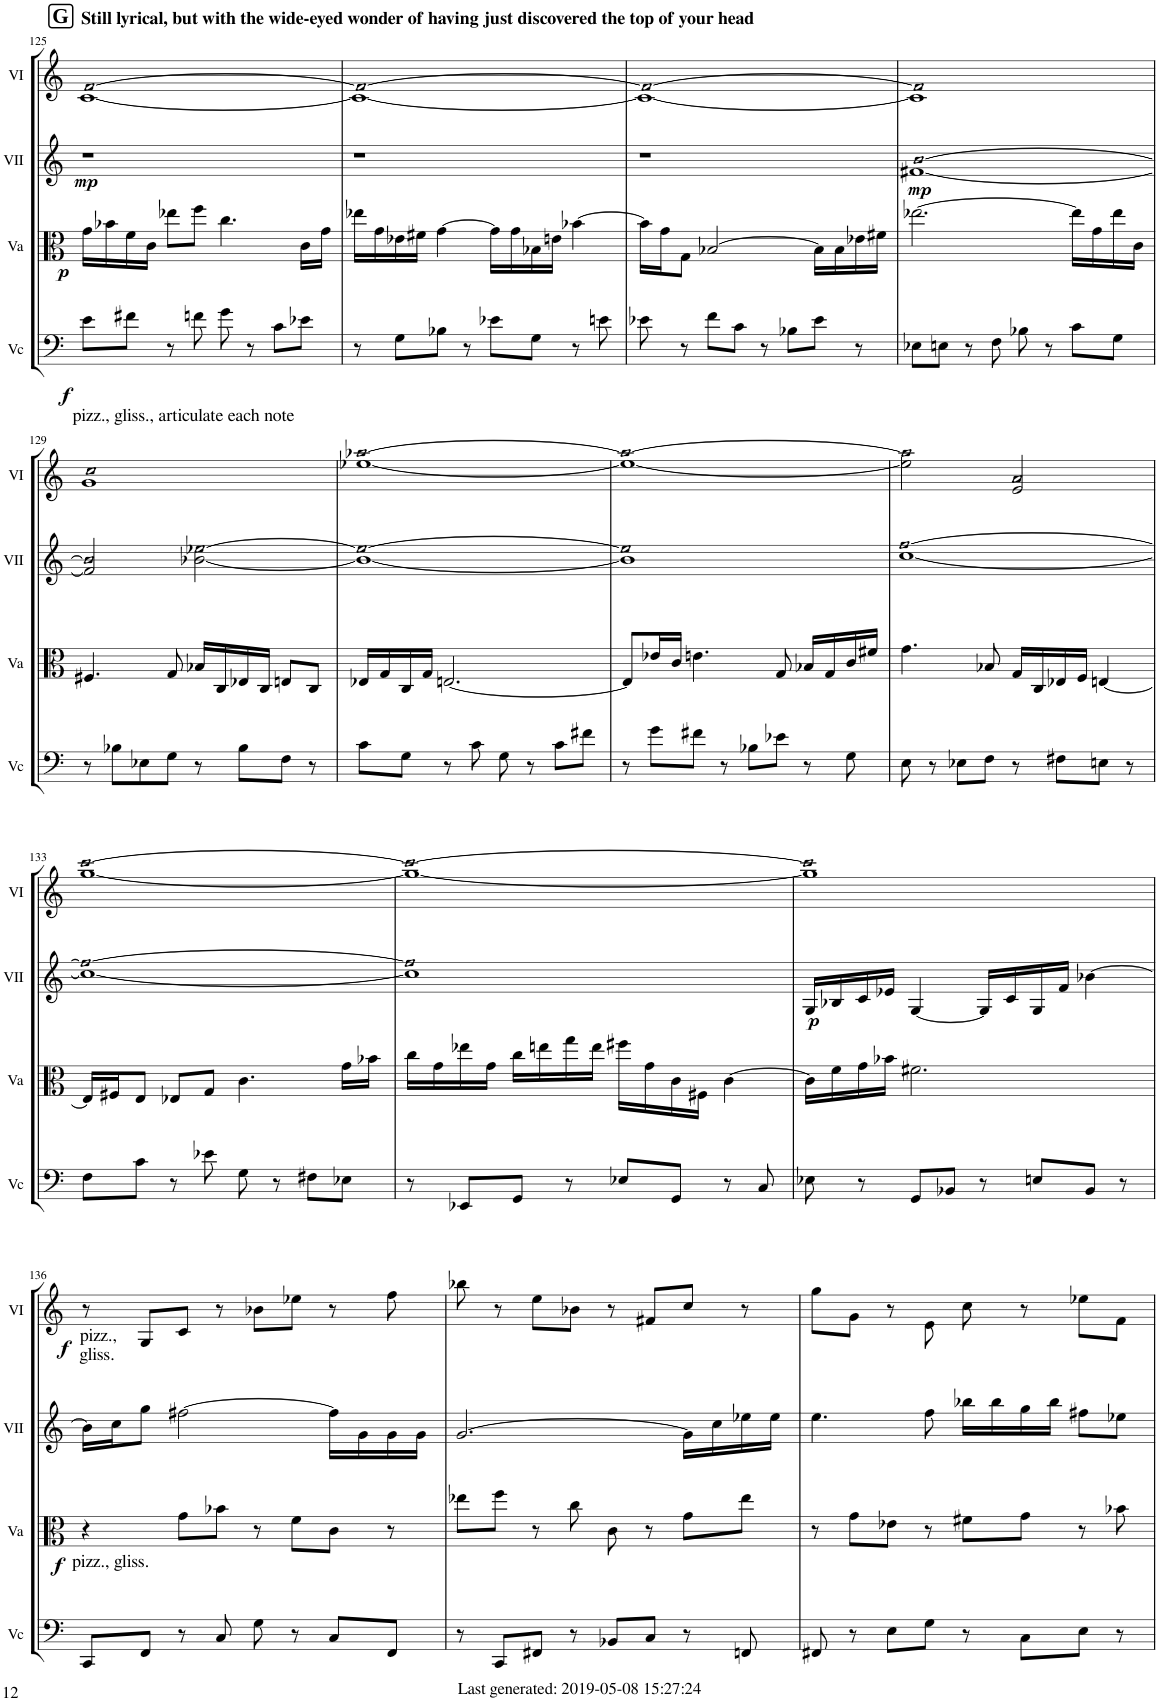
**kern	**dynam	**kern	**dynam	**kern	**dynam	**kern	**dynam
*part4	*part4	*part3	*part3	*part2	*part2	*part1	*part1
*staff4	*staff4	*staff3	*staff3	*staff2	*staff2	*staff1	*staff1
*I"Vc	*	*I"Va	*	*I"VII	*	*I"VI	*
*I'Vc	*	*I'Va	*	*I'VII	*	*I'VI	*
!!LO:PB:g=z
*clefF4	*	*clefC3	*	*clefG2	*	*clefG2	*
*k[]	*	*k[]	*	*k[]	*	*k[]	*
*M4/4	*	*M4/4	*	*M4/4	*	*M4/4	*
!!LO:REH:place=s1:a:B:cj:fs=14.284:t=G
=125	=125	=125	=125	=125	=125	=125	=125
!	!	!	!	!	!	!LO:TX:a:B:t=Still lyrical, but with the wide-eyed wonder of having just discovered the top of your head	!
!LO:TX:b:t=pizz., gliss., articulate each note	!	!	!	!	!	!	!
!	!LO:DY:b	!	!LO:DY:b	!	!LO:DY:b	!LO:N:n=2:head=open	!
8e\L	f	16g\LL	p	1r	mp	[1c [1f	.
.	.	16b-X\	.	.	.	.	.
8f#X\J	.	16f\	.	.	.	.	.
.	.	16c\JJ	.	.	.	.	.
8r	.	8ee-X\L	.	.	.	.	.
8fn\	.	8ff\J	.	.	.	.	.
8g\	.	4.cc\	.	.	.	.	.
8r	.	.	.	.	.	.	.
8c\L	.	.	.	.	.	.	.
8e-X\J	.	16c\LL	.	.	.	.	.
.	.	16g\JJ	.	.	.	.	.
=126	=126	=126	=126	=126	=126	=126	=126
!	!	!	!	!	!	!LO:N:n=2:head=open	!
8r	.	16ee-X\LL	.	1r	.	1c_ 1f_	.
.	.	16g\	.	.	.	.	.
8G\L	.	16e-X\	.	.	.	.	.
.	.	16f#X\JJ	.	.	.	.	.
8B-X\J	.	[4g\	.	.	.	.	.
8r	.	.	.	.	.	.	.
8e-X\L	.	16g\LL]	.	.	.	.	.
.	.	16g\	.	.	.	.	.
8G\J	.	16B-X\	.	.	.	.	.
.	.	16en\JJ	.	.	.	.	.
8r	.	[4b-X\	.	.	.	.	.
8en\	.	.	.	.	.	.	.
=127	=127	=127	=127	=127	=127	=127	=127
!	!	!	!	!	!	!LO:N:n=2:head=open	!
8e-X\	.	16b-\LL]	.	1r	.	1c_ 1f_	.
.	.	16g\J	.	.	.	.	.
8r	.	8G\J	.	.	.	.	.
8f\L	.	[2B-X/	.	.	.	.	.
8c\J	.	.	.	.	.	.	.
8r	.	.	.	.	.	.	.
8B-X\L	.	.	.	.	.	.	.
8e-\J	.	16B-\LL]	.	.	.	.	.
.	.	16B-\	.	.	.	.	.
8r	.	16e-X\	.	.	.	.	.
.	.	16f#X\JJ	.	.	.	.	.
=128	=128	=128	=128	=128	=128	=128	=128
!	!	!	!	!LO:N:n=2:head=open	!LO:DY:b	!LO:N:n=2:head=open	!
8E-X\L	.	[2.ee-X\	.	[1f#X [1b	mp	1c] 1f]	.
8En\J	.	.	.	.	.	.	.
8r	.	.	.	.	.	.	.
8F\	.	.	.	.	.	.	.
8B-X\	.	.	.	.	.	.	.
8r	.	.	.	.	.	.	.
8c\L	.	16ee-\LL]	.	.	.	.	.
.	.	16g\	.	.	.	.	.
8G\J	.	16ee-\	.	.	.	.	.
.	.	16c\JJ	.	.	.	.	.
!!LO:LB:g=z
=129	=129	=129	=129	=129	=129	=129	=129
!	!	!	!	!LO:N:n=2:head=open	!	!LO:N:n=2:head=open	!
8r	.	4.F#X/	.	2f#/] 2b/]	.	1g 1cc	.
8B-X\L	.	.	.	.	.	.	.
8E-X\	.	.	.	.	.	.	.
8G\J	.	8G/	.	.	.	.	.
!	!	!	!	!LO:N:n=2:head=open	!	!	!
8r	.	16B-X/LL	.	[2b-X\ [2ee-X\	.	.	.
.	.	16C/	.	.	.	.	.
8B-\L	.	16E-X/	.	.	.	.	.
.	.	16C/JJ	.	.	.	.	.
8F\J	.	8En/L	.	.	.	.	.
8r	.	8C/J	.	.	.	.	.
=130	=130	=130	=130	=130	=130	=130	=130
!	!	!	!	!LO:N:n=2:head=open	!	!LO:N:n=2:head=open	!
8c\L	.	16E-X/LL	.	1b-_ 1ee-_	.	[1ee-X [1aa-X	.
.	.	16G/	.	.	.	.	.
8G\J	.	16C/	.	.	.	.	.
.	.	16G/JJ	.	.	.	.	.
8r	.	[2.En/	.	.	.	.	.
8c\	.	.	.	.	.	.	.
8G\	.	.	.	.	.	.	.
8r	.	.	.	.	.	.	.
8c\L	.	.	.	.	.	.	.
8f#X\J	.	.	.	.	.	.	.
=131	=131	=131	=131	=131	=131	=131	=131
!	!	!	!	!LO:N:n=2:head=open	!	!LO:N:n=2:head=open	!
8r	.	8E/L]	.	1b-] 1ee-]	.	1ee-_ 1aa-_	.
8g\L	.	16e-X/L	.	.	.	.	.
.	.	16c/JJ	.	.	.	.	.
8f#X\J	.	4.en\	.	.	.	.	.
8r	.	.	.	.	.	.	.
8B-X\L	.	.	.	.	.	.	.
8e-X\J	.	8G/	.	.	.	.	.
8r	.	16B-X/LL	.	.	.	.	.
.	.	16G/	.	.	.	.	.
8G\	.	16c/	.	.	.	.	.
.	.	16f#X/JJ	.	.	.	.	.
=132	=132	=132	=132	=132	=132	=132	=132
!	!	!	!	!LO:N:n=2:head=open	!	!LO:N:n=2:head=open	!
8E\	.	4.g\	.	[1cc [1ff	.	2ee-\] 2aa-\]	.
8r	.	.	.	.	.	.	.
8E-X\L	.	.	.	.	.	.	.
8F\J	.	8B-X/	.	.	.	.	.
!	!	!	!	!	!	!LO:N:n=2:head=open	!
8r	.	16G/LL	.	.	.	2e/ 2a/	.
.	.	16C/	.	.	.	.	.
8F#X\L	.	16E-X/	.	.	.	.	.
.	.	16F/JJ	.	.	.	.	.
8En\J	.	[4En/	.	.	.	.	.
8r	.	.	.	.	.	.	.
!!LO:LB:g=z
=133	=133	=133	=133	=133	=133	=133	=133
!	!	!	!	!LO:N:n=2:head=open	!	!LO:N:n=2:head=open	!
8F\L	.	16E/LL]	.	1cc_ 1ff_	.	[1gg [1ccc	.
.	.	16F#X/J	.	.	.	.	.
8c\J	.	8E/J	.	.	.	.	.
8r	.	8E-X/L	.	.	.	.	.
8e-X\	.	8G/J	.	.	.	.	.
8G\	.	4.c\	.	.	.	.	.
8r	.	.	.	.	.	.	.
8F#X\L	.	.	.	.	.	.	.
8E-X\J	.	16g\LL	.	.	.	.	.
.	.	16b-X\JJ	.	.	.	.	.
=134	=134	=134	=134	=134	=134	=134	=134
!	!	!	!	!LO:N:n=2:head=open	!	!LO:N:n=2:head=open	!
8r	.	16cc\LL	.	1cc] 1ff]	.	1gg_ 1ccc_	.
.	.	16g\	.	.	.	.	.
8EE-X/L	.	16ee-X\	.	.	.	.	.
.	.	16g\JJ	.	.	.	.	.
8GG/J	.	16cc\LL	.	.	.	.	.
.	.	16een\	.	.	.	.	.
8r	.	16gg\	.	.	.	.	.
.	.	16ee\JJ	.	.	.	.	.
8E-X/L	.	16ff#X\LL	.	.	.	.	.
.	.	16g\	.	.	.	.	.
8GG/J	.	16c\	.	.	.	.	.
.	.	16F#X\JJ	.	.	.	.	.
8r	.	[4c\	.	.	.	.	.
8C/	.	.	.	.	.	.	.
=135	=135	=135	=135	=135	=135	=135	=135
!	!	!	!	!	!LO:DY:b	!LO:N:n=2:head=open	!
8E-X\	.	16c\LL]	.	16G/LL	p	1gg] 1ccc]	.
.	.	16f\	.	16B-X/	.	.	.
8r	.	16g\	.	16c/	.	.	.
.	.	16b-X\JJ	.	16e-X/JJ	.	.	.
8GG/L	.	2.f#X\	.	[4G/	.	.	.
8BB-X/J	.	.	.	.	.	.	.
8r	.	.	.	16G/LL]	.	.	.
.	.	.	.	16c/	.	.	.
8En/L	.	.	.	16G/	.	.	.
.	.	.	.	16f/JJ	.	.	.
8BB-/J	.	.	.	[4b-X\	.	.	.
8r	.	.	.	.	.	.	.
!!LO:LB:g=z
=136	=136	=136	=136	=136	=136	=136	=136
!	!	!	!LO:DY:b	!	!	!	!LO:DY:b
8CC/L	.	4r	f	16b-\LL]	.	8r	f
.	.	.	.	16cc\J	.	.	.
!	!	!	!	!	!	!LO:TX:b:t=pizz.,	!
!	!	!	!	!	!	!LO:TX:b:t=gliss.	!
8FF/J	.	.	.	8gg\J	.	8G/L	.
!	!	!LO:TX:b:t=pizz., gliss.	!	!	!	!	!
8r	.	8g\L	.	[2ff#X\	.	8c/J	.
8C/	.	8b-X\J	.	.	.	8r	.
8G\	.	8r	.	.	.	8b-X\L	.
8r	.	8f\L	.	.	.	8ee-X\J	.
8C/L	.	8c\J	.	16ff#\LL]	.	8r	.
.	.	.	.	16g\	.	.	.
8FF/J	.	8r	.	16g\	.	8ff\	.
.	.	.	.	16g\JJ	.	.	.
=137	=137	=137	=137	=137	=137	=137	=137
8r	.	8ee-X\L	.	[2.g/	.	8bb-X\	.
8CC/L	.	8ff\J	.	.	.	8r	.
8FF#X/J	.	8r	.	.	.	8ee\L	.
8r	.	8cc\	.	.	.	8b-X\J	.
8BB-X/L	.	8c\	.	.	.	8r	.
8C/J	.	8r	.	.	.	8f#X/L	.
8r	.	8g\L	.	16g\LL]	.	8cc/J	.
.	.	.	.	16cc\	.	.	.
8FFn/	.	8ee-\J	.	16ee-X\	.	8r	.
.	.	.	.	16ee-\JJ	.	.	.
=138	=138	=138	=138	=138	=138	=138	=138
8FF#X/	.	8r	.	4.ee\	.	8gg\L	.
8r	.	8g\L	.	.	.	8g\J	.
8E\L	.	8e-X\J	.	.	.	8r	.
8G\J	.	8r	.	8ff\	.	8e\	.
8r	.	8f#X\L	.	16bb-X\LL	.	8cc\	.
.	.	.	.	16bb-\	.	.	.
8C\L	.	8g\J	.	16gg\	.	8r	.
.	.	.	.	16bb-\JJ	.	.	.
8E\J	.	8r	.	8ff#X\L	.	8ee-X\L	.
8r	.	8b-X\	.	8ee-X\J	.	8f\J	.
=	=	=	=	=	=	=	=
*-	*-	*-	*-	*-	*-	*-	*-
